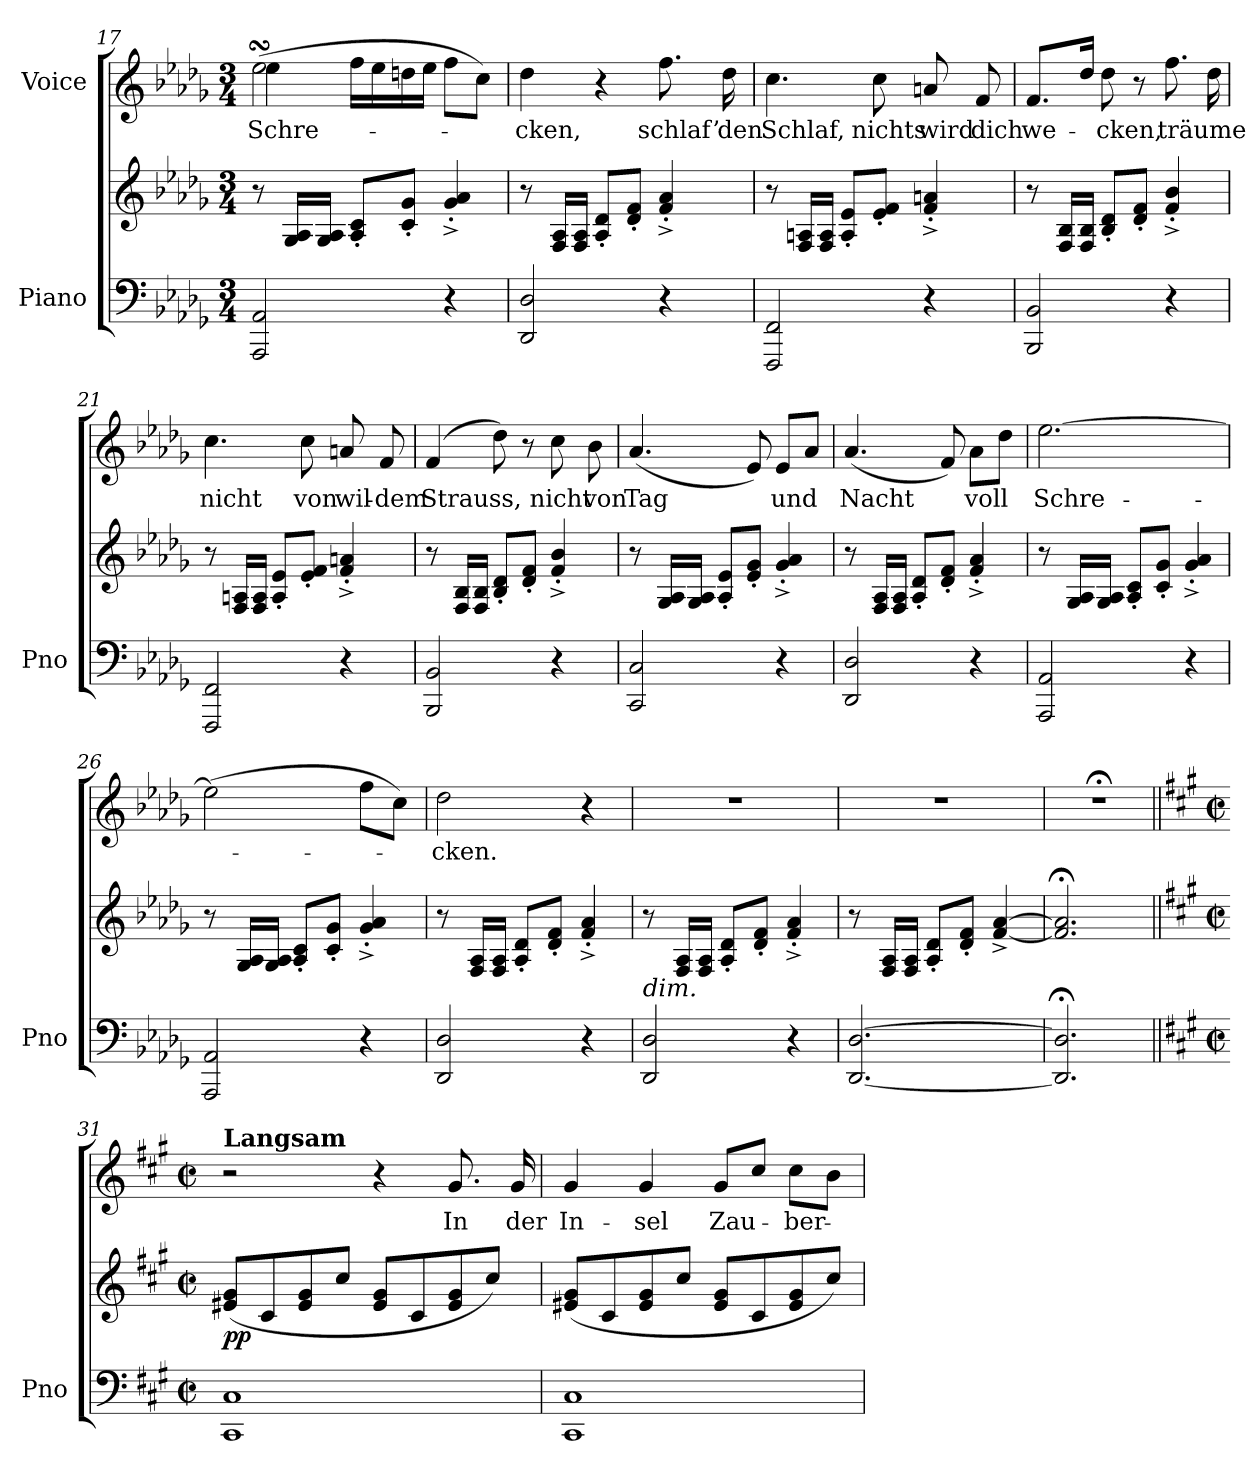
**kern	**kern	**dynam	**kern	**text
*part2	*part2	*part2	*part1	*part1
*staff3	*staff2	*staff2/3	*staff1	*staff1
*I"Piano	*	*	*I"Voice	*
*I'Pno	*	*	*	*
*clefF4	*clefG2	*	*clefG2	*
*k[b-e-a-d-g-]	*k[b-e-a-d-g-]	*	*k[b-e-a-d-g-]	*
*M3/4	*M3/4	*	*M3/4	*
=17	=17	=17	=17	=17
!	!	!	!	!LO:LY:b
*	*	*	*^	*
2AAA-/ 2AA-/	8r	.	(2ee-sSSS\	4ee-!	Schre-
.	16G-/ 16A-/LL	.	.	.	.
.	16G-/ 16A-/JJ	.	.	.	.
.	8A-/' 8c/'L	.	.	16ff!LL	.
.	.	.	.	16ee-!	.
.	8c/' 8g-/'J	.	.	16ddn!	.
.	.	.	.	16ee-!JJ	.
4r	4g-/'^ 4a-/'^	.	8ff\L	4ryy	.
.	.	.	8cc\J)	.	.
*	*	*	*v	*v	*
=18	=18	=18	=18	=18
!	!	!	!	!LO:LY:b
2DD-/ 2D-/	8r	.	4dd-\	-cken,
.	16F/ 16A-/LL	.	.	.
.	16F/ 16A-/JJ	.	.	.
.	8A-/' 8d-/'L	.	4r	.
.	8d-/' 8f/'J	.	.	.
!	!	!	!	!LO:LY:b
4r	4f/'^ 4a-/'^	.	8.ff\	schlaf’
!	!	!	!	!LO:LY:b
.	.	.	16dd-\	den
=19	=19	=19	=19	=19
!	!	!	!	!LO:LY:b
2FFF/ 2FF/	8r	.	4.cc\	Schlaf,
.	16F/ 16An/LL	.	.	.
.	16F/ 16A/JJ	.	.	.
.	8A/' 8e-/'L	.	.	.
!	!	!	!	!LO:LY:b
.	8e-/' 8f/'J	.	8cc\	nichts
!	!	!	!	!LO:LY:b
4r	4f/'^ 4an/'^	.	8an/	wird
!	!	!	!	!LO:LY:b
.	.	.	8f/	dich
=20	=20	=20	=20	=20
!	!	!	!	!LO:LY:b
2BBB-/ 2BB-/	8r	.	8.f/L	we-
.	16F/ 16B-/LL	.	.	.
.	16F/ 16B-/JJ	.	16dd-/Jk	.
!	!	!	!	!LO:LY:b
.	8B-/' 8d-/'L	.	8dd-\	-cken,
.	8d-/' 8f/'J	.	8r	.
!	!	!	!	!LO:LY:b
4r	4f/'^ 4b-/'^	.	8.ff\	träume
.	.	.	16dd-\	.
!!LO:PB:g=z
=21	=21	=21	=21	=21
!	!	!	!	!LO:LY:b
2FFF/ 2FF/	8r	.	4.cc\	nicht
.	16F/ 16An/LL	.	.	.
.	16F/ 16A/JJ	.	.	.
.	8A/' 8e-/'L	.	.	.
!	!	!	!	!LO:LY:b
.	8e-/' 8f/'J	.	8cc\	von
!	!	!	!	!LO:LY:b
4r	4f/'^ 4an/'^	.	8an/	wil-
!	!	!	!	!LO:LY:b
.	.	.	8f/	-dem
=22	=22	=22	=22	=22
!	!	!	!	!LO:LY:b
2BBB-/ 2BB-/	8r	.	(4f/	Strauss,
.	16F/ 16B-/LL	.	.	.
.	16F/ 16B-/JJ	.	.	.
.	8B-/' 8d-/'L	.	8dd-\)	.
.	8d-/' 8f/'J	.	8r	.
!	!	!	!	!LO:LY:b
4r	4f/'^ 4b-/'^	.	8cc\	nicht
!	!	!	!	!LO:LY:b
.	.	.	8b-\	von
=23	=23	=23	=23	=23
!	!	!	!	!LO:LY:b
2CC/ 2C/	8r	.	(4.a-/	Tag
.	16G-/ 16A-/LL	.	.	.
.	16G-/ 16A-/JJ	.	.	.
.	8A-/' 8e-/'L	.	.	.
.	8e-/' 8g-/'J	.	8e-/)	.
!	!	!	!	!LO:LY:b
4r	4g-/'^ 4a-/'^	.	8e-/L	und
.	.	.	8a-/J	.
=24	=24	=24	=24	=24
!	!	!	!	!LO:LY:b
2DD-/ 2D-/	8r	.	(4.a-/	Nacht
.	16F/ 16A-/LL	.	.	.
.	16F/ 16A-/JJ	.	.	.
.	8A-/' 8d-/'L	.	.	.
.	8d-/' 8f/'J	.	8f/)	.
!	!	!	!	!LO:LY:b
4r	4f/'^ 4a-/'^	.	8a-\L	voll
.	.	.	8dd-\J	.
=25	=25	=25	=25	=25
!	!	!	!	!LO:LY:b
2AAA-/ 2AA-/	8r	.	[2.ee-\	Schre-
.	16G-/ 16A-/LL	.	.	.
.	16G-/ 16A-/JJ	.	.	.
.	8A-/' 8c/'L	.	.	.
.	8c/' 8g-/'J	.	.	.
4r	4g-/'^ 4a-/'^	.	.	.
!!LO:LB:g=z
=26	=26	=26	=26	=26
2AAA-/ 2AA-/	8r	.	(2ee-\]	.
.	16G-/ 16A-/LL	.	.	.
.	16G-/ 16A-/JJ	.	.	.
.	8A-/' 8c/'L	.	.	.
.	8c/' 8g-/'J	.	.	.
4r	4g-/'^ 4a-/'^	.	8ff\L	.
.	.	.	8cc\J)	.
=27	=27	=27	=27	=27
!	!	!	!	!LO:LY:b
2DD-/ 2D-/	8r	.	2dd-\	-cken.
.	16F/ 16A-/LL	.	.	.
.	16F/ 16A-/JJ	.	.	.
.	8A-/' 8d-/'L	.	.	.
.	8d-/' 8f/'J	.	.	.
4r	4f/'^ 4a-/'^	.	4r	.
=28	=28	=28	=28	=28
!	!LO:TX:b:i:t=dim.	!	!	!
2DD-/ 2D-/	8r	.	2.r	.
.	16F/ 16A-/LL	.	.	.
.	16F/ 16A-/JJ	.	.	.
.	8A-/' 8d-/'L	.	.	.
.	8d-/' 8f/'J	.	.	.
4r	4f/'^ 4a-/'^	.	.	.
=29	=29	=29	=29	=29
[2.DD-/ [2.D-/	8r	.	2.r	.
.	16F/ 16A-/LL	.	.	.
.	16F/ 16A-/JJ	.	.	.
.	8A-/' 8d-/'L	.	.	.
.	8d-/' 8f/'J	.	.	.
.	[4f/^ [4a-/^	.	.	.
=30	=30	=30	=30	=30
2.DD-/];< 2.D-/];<	2.f/];< 2.a-/];<	.	2.r;<	.
!!LO:LB:g=z
=31||	=31||	=31||	=31||	=31||
*k[f#c#g#]	*k[f#c#g#]	*	*k[f#c#g#]	*
*M2/2	*M2/2	*	*M2/2	*
*met(c|)	*met(c|)	*	*met(c|)	*
!	!	!	!LO:TX:a:B:t=Langsam	!
!	!	!LO:DY:b	!	!
1CC# 1C#	(8e#X/ 8g#/L	pp	2r	.
.	8c#/	.	.	.
.	8e#/ 8g#/	.	.	.
.	8cc#/J	.	.	.
.	8e#/ 8g#/L	.	4r	.
.	8c#/	.	.	.
!	!	!	!	!LO:LY:b
.	8e#/ 8g#/	.	8.g#/	In
.	8cc#/J)	.	.	.
!	!	!	!	!LO:LY:b
.	.	.	16g#/	der
=32	=32	=32	=32	=32
!	!	!	!	!LO:LY:b
1CC# 1C#	(8e#X/ 8g#/L	.	4g#/	In-
.	8c#/	.	.	.
!	!	!	!	!LO:LY:b
.	8e#/ 8g#/	.	4g#/	-sel
.	8cc#/J	.	.	.
!	!	!	!	!LO:LY:b
.	8e#/ 8g#/L	.	8g#/L	Zau-
.	8c#/	.	8cc#/J	.
!	!	!	!	!LO:LY:b
.	8e#/ 8g#/	.	8cc#\L	-ber-
.	8cc#/J)	.	8b\J	.
=	=	=	=	=
*-	*-	*-	*-	*-
